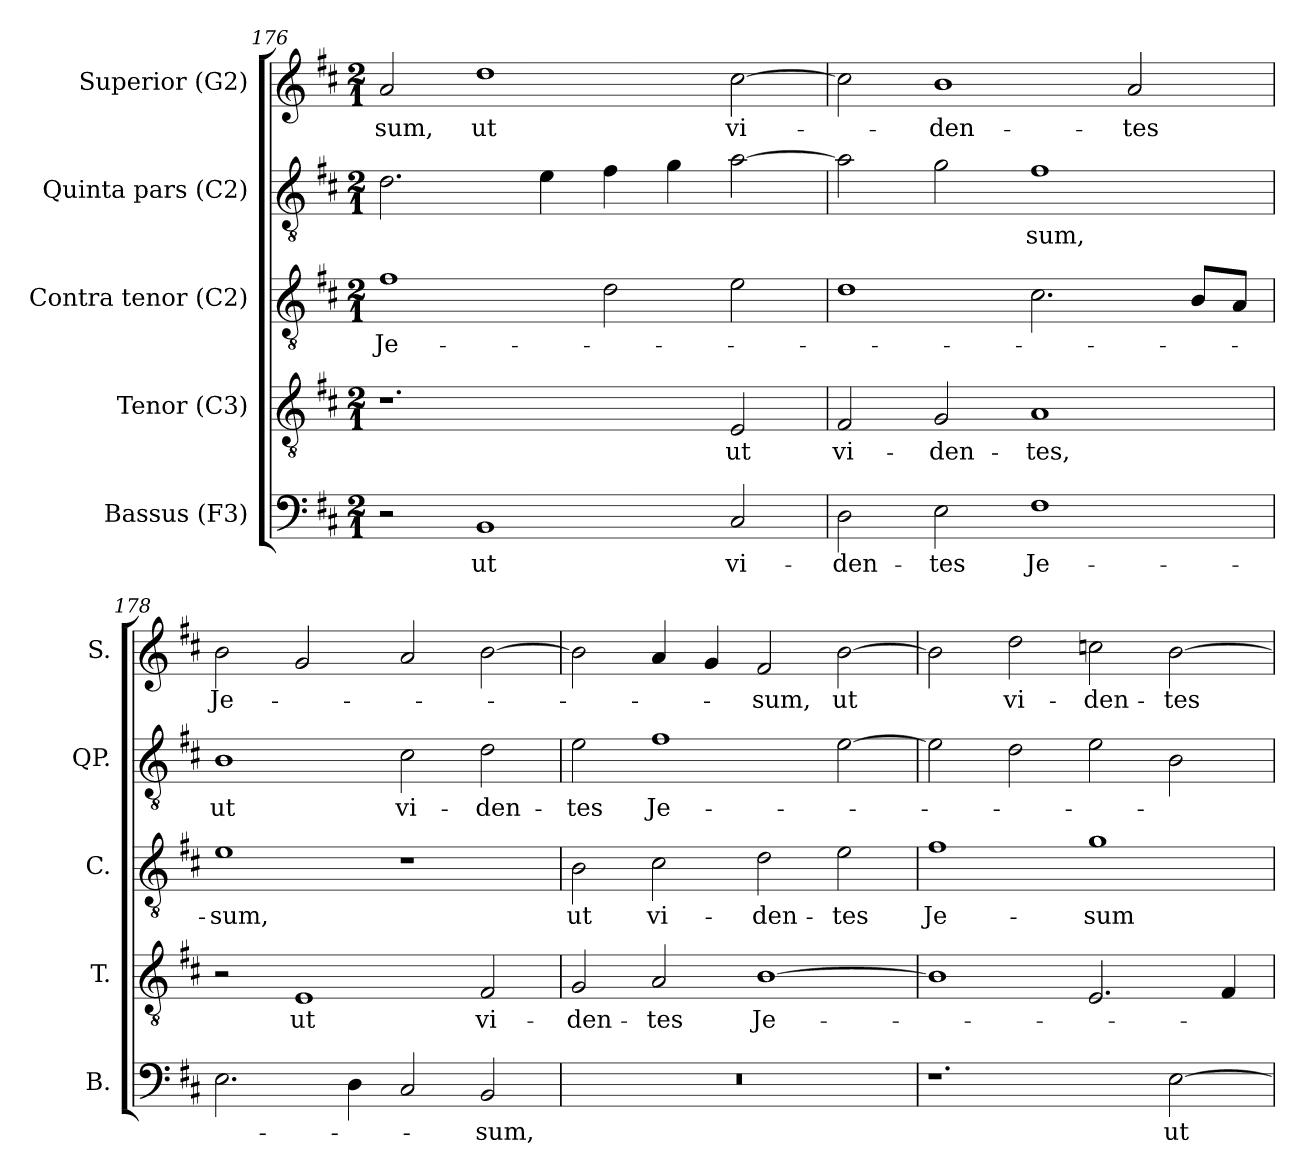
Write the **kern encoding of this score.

**kern	**text	**kern	**text	**kern	**text	**kern	**text	**kern	**text
*part5	*part5	*part4	*part4	*part3	*part3	*part2	*part2	*part1	*part1
*staff5	*staff5	*staff4	*staff4	*staff3	*staff3	*staff2	*staff2	*staff1	*staff1
*I"Bassus (F3)	*	*I"Tenor (C3)	*	*I"Contra tenor (C2)	*	*I"Quinta pars (C2)	*	*I"Superior (G2)	*
*I'B.	*	*I'T.	*	*I'C.	*	*I'QP.	*	*I'S.	*
*clefF4	*	*clefGv2	*	*clefGv2	*	*clefGv2	*	*clefG2	*
*	*	*ITrd7c12	*	*ITrd7c12	*	*ITrd7c12	*	*	*
*k[f#c#]	*	*k[f#c#]	*	*k[f#c#]	*	*k[f#c#]	*	*k[f#c#]	*
*D:	*	*D:	*	*D:	*	*D:	*	*D:	*
*M2/1	*	*M2/1	*	*M2/1	*	*M2/1	*	*M2/1	*
=176	=176	=176	=176	=176	=176	=176	=176	=176	=176
!	!	!	!	!	!LO:LY:b:color=#000000	!	!	!	!
!	!	!	!	!	!	!	!	!	!LO:LY:b:color=#000000
2r	.	1.r	.	1F#i	Je-	2.Di\	.	2ai/	-sum,
!	!LO:LY:b:color=#000000	!	!	!	!	!	!	!	!
!	!	!	!	!	!	!	!	!	!LO:LY:b:color=#000000
1BBi	ut	.	.	.	.	.	.	1ddi	ut
.	.	.	.	.	.	4Ei\	.	.	.
.	.	.	.	2Di\	.	4F#i\	.	.	.
.	.	.	.	.	.	4Gi\	.	.	.
!	!LO:LY:b:color=#000000	!	!	!	!	!	!	!	!
!	!	!	!LO:LY:b:color=#000000	!	!	!	!	!	!
!	!	!	!	!	!	!	!	!	!LO:LY:b:color=#000000
2C#i/	vi-	2EEi/	ut	2Ei\	.	[2Ai\	.	[2cc#i\	vi-
=177	=177	=177	=177	=177	=177	=177	=177	=177	=177
!	!LO:LY:b:color=#000000	!	!	!	!	!	!	!	!
!	!	!	!LO:LY:b:color=#000000	!	!	!	!	!	!
2Di\	-den-	2FF#i/	vi-	1Di	.	2Ai\]	.	2cc#i\]	.
!	!LO:LY:b:color=#000000	!	!	!	!	!	!	!	!
!	!	!	!LO:LY:b:color=#000000	!	!	!	!	!	!
!	!	!	!	!	!	!	!	!	!LO:LY:b:color=#000000
2Ei\	-tes	2GGi/	-den-	.	.	2Gi\	.	1bi	-den-
!	!LO:LY:b:color=#000000	!	!	!	!	!	!	!	!
!	!	!	!LO:LY:b:color=#000000	!	!	!	!	!	!
!	!	!	!	!	!	!	!LO:LY:b:color=#000000	!	!
1F#i	Je-	1AAi	-tes,	2.C#i\	.	1F#i	-sum,	.	.
!	!	!	!	!	!	!	!	!	!LO:LY:b:color=#000000
.	.	.	.	.	.	.	.	2ai/	-tes
.	.	.	.	8BBi/L	.	.	.	.	.
.	.	.	.	8AAi/J	.	.	.	.	.
=178	=178	=178	=178	=178	=178	=178	=178	=178	=178
!	!	!	!	!	!LO:LY:b:color=#000000	!	!	!	!
!	!	!	!	!	!	!	!LO:LY:b:color=#000000	!	!
!	!	!	!	!	!	!	!	!	!LO:LY:b:color=#000000
2.Ei\	.	2r	.	1Ei	-sum,	1BBi	ut	2bi\	Je-
!	!	!	!LO:LY:b:color=#000000	!	!	!	!	!	!
.	.	1EEi	ut	.	.	.	.	2gi/	.
4Di\	.	.	.	.	.	.	.	.	.
!	!	!	!	!	!	!	!LO:LY:b:color=#000000	!	!
2C#i/	.	.	.	1r	.	2C#i\	vi-	2ai/	.
!	!LO:LY:b:color=#000000	!	!	!	!	!	!	!	!
!	!	!	!LO:LY:b:color=#000000	!	!	!	!	!	!
!	!	!	!	!	!	!	!LO:LY:b:color=#000000	!	!
2BBi/	-sum,	2FF#i/	vi-	.	.	2Di\	-den-	[2bi\	.
!!LO:PB:g=z
=179	=179	=179	=179	=179	=179	=179	=179	=179	=179
!LO:N:vis=1	!	!	!	!	!	!	!	!	!
!	!	!	!LO:LY:b:color=#000000	!	!	!	!	!	!
!	!	!	!	!	!LO:LY:b:color=#000000	!	!	!	!
!	!	!	!	!	!	!	!LO:LY:b:color=#000000	!	!
0r	.	2GGi/	-den-	2BBi\	ut	2Ei\	-tes	2bi\]	.
!	!	!	!LO:LY:b:color=#000000	!	!	!	!	!	!
!	!	!	!	!	!LO:LY:b:color=#000000	!	!	!	!
!	!	!	!	!	!	!	!LO:LY:b:color=#000000	!	!
.	.	2AAi/	-tes	2C#i\	vi-	1F#i	Je-	4ai/	.
.	.	.	.	.	.	.	.	4gi/	.
!	!	!	!LO:LY:b:color=#000000	!	!	!	!	!	!
!	!	!	!	!	!LO:LY:b:color=#000000	!	!	!	!
!	!	!	!	!	!	!	!	!	!LO:LY:b:color=#000000
.	.	[1BBi	Je-	2Di\	-den-	.	.	2f#i/	-sum,
!	!	!	!	!	!LO:LY:b:color=#000000	!	!	!	!
!	!	!	!	!	!	!	!	!	!LO:LY:b:color=#000000
.	.	.	.	2Ei\	-tes	[2Ei\	.	[2bi\	ut
=180	=180	=180	=180	=180	=180	=180	=180	=180	=180
!	!	!	!	!	!LO:LY:b:color=#000000	!	!	!	!
1.r	.	1BBi]	.	1F#i	Je-	2Ei\]	.	2bi\]	.
!	!	!	!	!	!	!	!	!	!LO:LY:b:color=#000000
.	.	.	.	.	.	2Di\	.	2ddi\	vi-
!	!	!	!	!	!LO:LY:b:color=#000000	!	!	!	!
!	!	!	!	!	!	!	!	!	!LO:LY:b:color=#000000
.	.	2.EEi/	.	1Gi	-sum	2Ei\	.	2ccni\	-den-
!	!LO:LY:b:color=#000000	!	!	!	!	!	!	!	!
!	!	!	!	!	!	!	!	!	!LO:LY:b:color=#000000
[2Ei\	ut	.	.	.	.	2BBi\	.	[2bi\	-tes
.	.	4FF#i/	.	.	.	.	.	.	.
=	=	=	=	=	=	=	=	=	=
*-	*-	*-	*-	*-	*-	*-	*-	*-	*-
